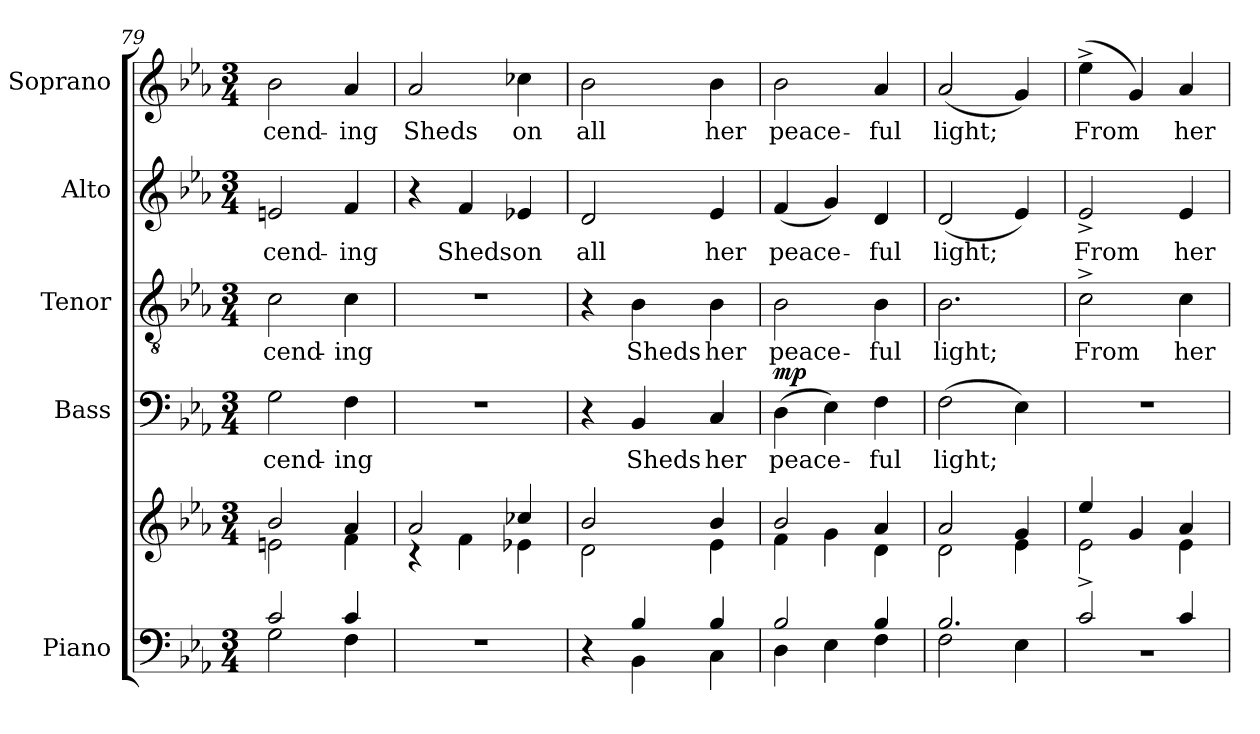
**kern	**kern	**kern	**text	**dynam	**kern	**text	**kern	**text	**kern	**text
*part5	*part5	*part4	*part4	*part4	*part3	*part3	*part2	*part2	*part1	*part1
*staff6	*staff5	*staff4	*staff4	*staff4	*staff3	*staff3	*staff2	*staff2	*staff1	*staff1
*I"Piano	*	*I"Bass	*	*	*I"Tenor	*	*I"Alto	*	*I"Soprano	*
*I'Pno.	*	*I'B.	*	*	*I'T.	*	*I'A.	*	*I'S.	*
*clefF4	*clefG2	*clefF4	*	*	*clefGv2	*	*clefG2	*	*clefG2	*
*	*	*	*	*	*ITrd7c12	*	*	*	*	*
*k[b-e-a-]	*k[b-e-a-]	*k[b-e-a-]	*	*	*k[b-e-a-]	*	*k[b-e-a-]	*	*k[b-e-a-]	*
*E-:	*E-:	*E-:	*	*	*E-:	*	*E-:	*	*E-:	*
*M3/4	*M3/4	*M3/4	*	*	*M3/4	*	*M3/4	*	*M3/4	*
=79	=79	=79	=79	=79	=79	=79	=79	=79	=79	=79
*^	*^	*	*	*	*	*	*	*	*	*
!	!	!	!	!	!LO:LY:b:color=#000000	!	!	!	!	!	!	!
!	!	!	!	!	!	!	!	!LO:LY:b:color=#000000	!	!	!	!
!	!	!	!	!	!	!	!	!	!	!LO:LY:b:color=#000000	!	!
!	!	!	!	!	!	!	!	!	!	!	!	!LO:LY:b:color=#000000
2ci/	2Gi\	2b-i/	2eni\	2Gi\	-cend-	.	2Ci\	-cend-	2eni/	-cend-	2b-i\	-cend-
!	!	!	!	!	!LO:LY:b:color=#000000	!	!	!	!	!	!	!
!	!	!	!	!	!	!	!	!LO:LY:b:color=#000000	!	!	!	!
!	!	!	!	!	!	!	!	!	!	!LO:LY:b:color=#000000	!	!
!	!	!	!	!	!	!	!	!	!	!	!	!LO:LY:b:color=#000000
4ci/	4Fi\	4a-i/	4fi\	4Fi\	-ing	.	4Ci\	-ing	4fi/	-ing	4a-i/	-ing
=80	=80	=80	=80	=80	=80	=80	=80	=80	=80	=80	=80	=80
!LO:N:vis=1	!	!	!	!LO:N:vis=1	!	!	!LO:N:vis=1	!	!	!	!	!
*v	*v	*	*	*	*	*	*	*	*	*	*	*
*^	*	*	*	*	*	*	*	*	*	*	*
!	!	!	!	!	!	!	!	!	!	!	!	!LO:LY:b:color=#000000
*v	*v	*	*	*	*	*	*	*	*	*	*	*
2.r	2a-i/	4r	2.r	.	.	2.r	.	4r	.	2a-i/	Sheds
!	!	!	!	!	!	!	!	!	!LO:LY:b:color=#000000	!	!
.	.	4fi\	.	.	.	.	.	4fi/	Sheds	.	.
!	!	!	!	!	!	!	!	!	!LO:LY:b:color=#000000	!	!
!	!	!	!	!	!	!	!	!	!	!	!LO:LY:b:color=#000000
.	4cc-Xi/	4e-Xi\	.	.	.	.	.	4e-Xi/	on	4cc-Xi\	on
=81	=81	=81	=81	=81	=81	=81	=81	=81	=81	=81	=81
*^	*	*	*	*	*	*	*	*	*	*	*
!	!	!	!	!	!	!	!	!	!	!LO:LY:b:color=#000000	!	!
!	!	!	!	!	!	!	!	!	!	!	!	!LO:LY:b:color=#000000
4r	4ryy	2b-i/	2di\	4r	.	.	4r	.	2di/	all	2b-i\	all
!	!	!	!	!	!LO:LY:b:color=#000000	!	!	!	!	!	!	!
!	!	!	!	!	!	!	!	!LO:LY:b:color=#000000	!	!	!	!
4B-i/	4BB-i\	.	.	4BB-i/	Sheds	.	4BB-i\	Sheds	.	.	.	.
!	!	!	!	!	!LO:LY:b:color=#000000	!	!	!	!	!	!	!
!	!	!	!	!	!	!	!	!LO:LY:b:color=#000000	!	!	!	!
!	!	!	!	!	!	!	!	!	!	!LO:LY:b:color=#000000	!	!
!	!	!	!	!	!	!	!	!	!	!	!	!LO:LY:b:color=#000000
4B-i/	4Ci\	4b-i/	4e-i\	4Ci/	her	.	4BB-i\	her	4e-i/	her	4b-i\	her
=82	=82	=82	=82	=82	=82	=82	=82	=82	=82	=82	=82	=82
!	!	!	!	!	!LO:LY:b:color=#000000	!	!	!	!	!	!	!
!	!	!	!	!	!	!	!	!LO:LY:b:color=#000000	!	!	!	!
!	!	!	!	!	!	!	!	!	!	!LO:LY:b:color=#000000	!	!
!	!	!	!	!	!	!	!	!	!	!	!	!LO:LY:b:color=#000000
2B-i/	4Di\	2b-i/	4fi\	(4Di\	peace-	mp	2BB-i\	peace-	(4fi/	peace-	2b-i\	peace-
.	4E-i\	.	4gi\	4E-i\)	.	.	.	.	4gi/)	.	.	.
!	!	!	!	!	!LO:LY:b:color=#000000	!	!	!	!	!	!	!
!	!	!	!	!	!	!	!	!LO:LY:b:color=#000000	!	!	!	!
!	!	!	!	!	!	!	!	!	!	!LO:LY:b:color=#000000	!	!
!	!	!	!	!	!	!	!	!	!	!	!	!LO:LY:b:color=#000000
4B-i/	4Fi\	4a-i/	4di\	4Fi\	-ful	.	4BB-i\	-ful	4di/	-ful	4a-i/	-ful
=83	=83	=83	=83	=83	=83	=83	=83	=83	=83	=83	=83	=83
!	!	!	!	!	!LO:LY:b:color=#000000	!	!	!	!	!	!	!
!	!	!	!	!	!	!	!	!LO:LY:b:color=#000000	!	!	!	!
!	!	!	!	!	!	!	!	!	!	!LO:LY:b:color=#000000	!	!
!	!	!	!	!	!	!	!	!	!	!	!	!LO:LY:b:color=#000000
2.B-i/	2Fi\	2a-i/	2di\	(2Fi\	light;	.	2.BB-i\	light;	(2di/	light;	(2a-i/	light;
.	4E-i\	4gi/	4e-i\	4E-i\)	.	.	.	.	4e-i/)	.	4gi/)	.
!!LO:PB:g=z
=84	=84	=84	=84	=84	=84	=84	=84	=84	=84	=84	=84	=84
!	!LO:N:vis=1	!	!	!LO:N:vis=1	!	!	!	!	!	!	!	!
!	!	!	!	!	!	!	!	!LO:LY:b:color=#000000	!	!	!	!
!	!	!	!	!	!	!	!	!	!	!LO:LY:b:color=#000000	!	!
!	!	!	!	!	!	!	!	!	!	!	!	!LO:LY:b:color=#000000
2c^i/	2.r	4ee-i/	2e-i\	2.r	.	.	2C^i\	From	2e-^i/	From	(4ee-^i\	From
.	.	4gi/	.	.	.	.	.	.	.	.	4gi/)	.
!	!	!	!	!	!	!	!	!LO:LY:b:color=#000000	!	!	!	!
!	!	!	!	!	!	!	!	!	!	!LO:LY:b:color=#000000	!	!
!	!	!	!	!	!	!	!	!	!	!	!	!LO:LY:b:color=#000000
4ci/	.	4a-i/	4e-i\	.	.	.	4Ci\	her	4e-i/	her	4a-i/	her
*v	*v	*	*	*	*	*	*	*	*	*	*	*
*	*v	*v	*	*	*	*	*	*	*	*	*
=	=	=	=	=	=	=	=	=	=	=
*-	*-	*-	*-	*-	*-	*-	*-	*-	*-	*-
